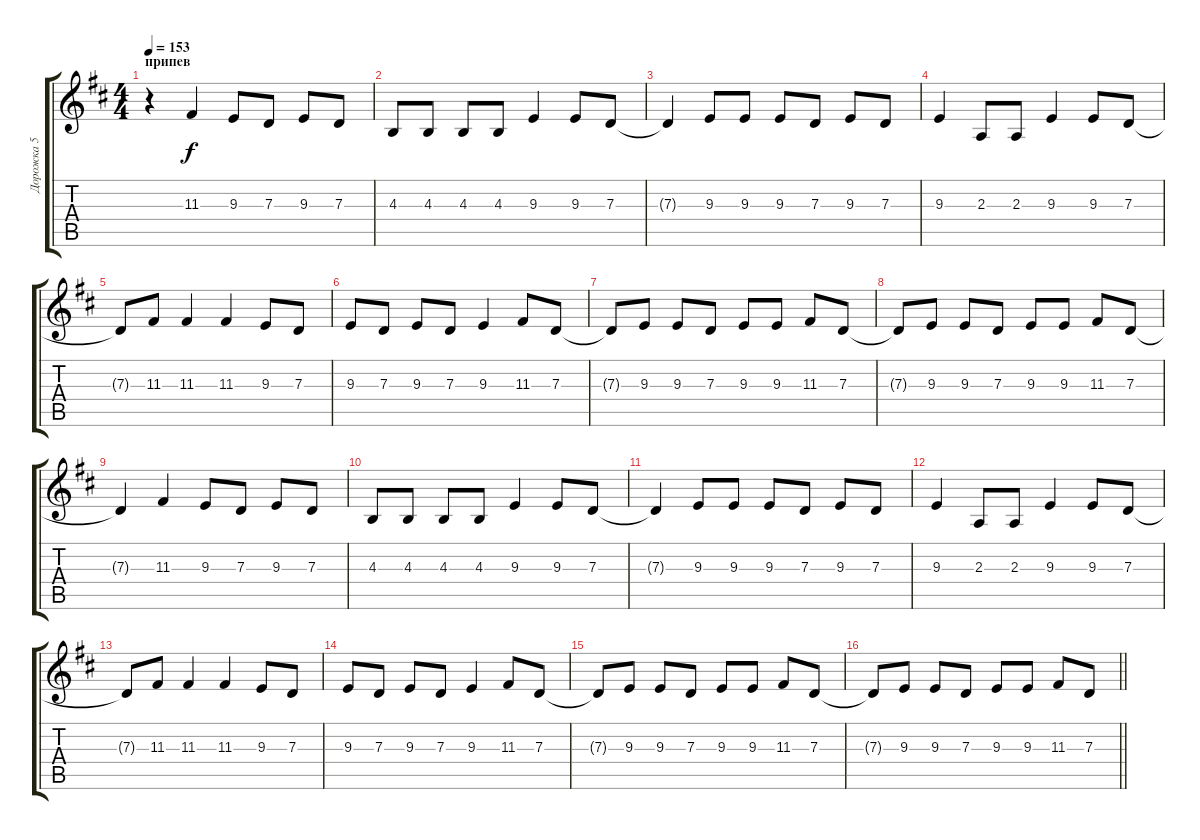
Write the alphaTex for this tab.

\track ("Дорожка 5" "Дорожка 5") {instrument tenorsax}
\staff {score tabs}
\tuning (E4 B3 G3 D3 A2 E2) {hide}
\ts (4 4)
\section ("" "припев")
\tempo 153
\clef g2
\ks bminor
r.4{dy f} 11.3.4 9.3.8 7.3.8 9.3.8 7.3.8 |
4.3.8 4.3.8 4.3.8 4.3.8 9.3.4 9.3.8 7.3.8 |
7.3{t}.4 9.3.8 9.3.8 9.3.8 7.3.8 9.3.8 7.3.8 |
9.3.4 2.3.8 2.3.8 9.3.4 9.3.8 7.3.8 |
7.3{t}.8 11.3.8 11.3.4 11.3.4 9.3.8 7.3.8 |
9.3.8 7.3.8 9.3.8 7.3.8 9.3.4 11.3.8 7.3.8 |
7.3{t}.8 9.3.8 9.3.8 7.3.8 9.3.8 9.3.8 11.3.8 7.3.8 |
7.3{t}.8 9.3.8 9.3.8 7.3.8 9.3.8 9.3.8 11.3.8 7.3.8 |
7.3{t}.4 11.3.4 9.3.8 7.3.8 9.3.8 7.3.8 |
4.3.8 4.3.8 4.3.8 4.3.8 9.3.4 9.3.8 7.3.8 |
7.3{t}.4 9.3.8 9.3.8 9.3.8 7.3.8 9.3.8 7.3.8 |
9.3.4 2.3.8 2.3.8 9.3.4 9.3.8 7.3.8 |
7.3{t}.8 11.3.8 11.3.4 11.3.4 9.3.8 7.3.8 |
9.3.8 7.3.8 9.3.8 7.3.8 9.3.4 11.3.8 7.3.8 |
7.3{t}.8 9.3.8 9.3.8 7.3.8 9.3.8 9.3.8 11.3.8 7.3.8 |
\barLineRight lightlight
7.3{t}.8 9.3.8 9.3.8 7.3.8 9.3.8 9.3.8 11.3.8 7.3.8
